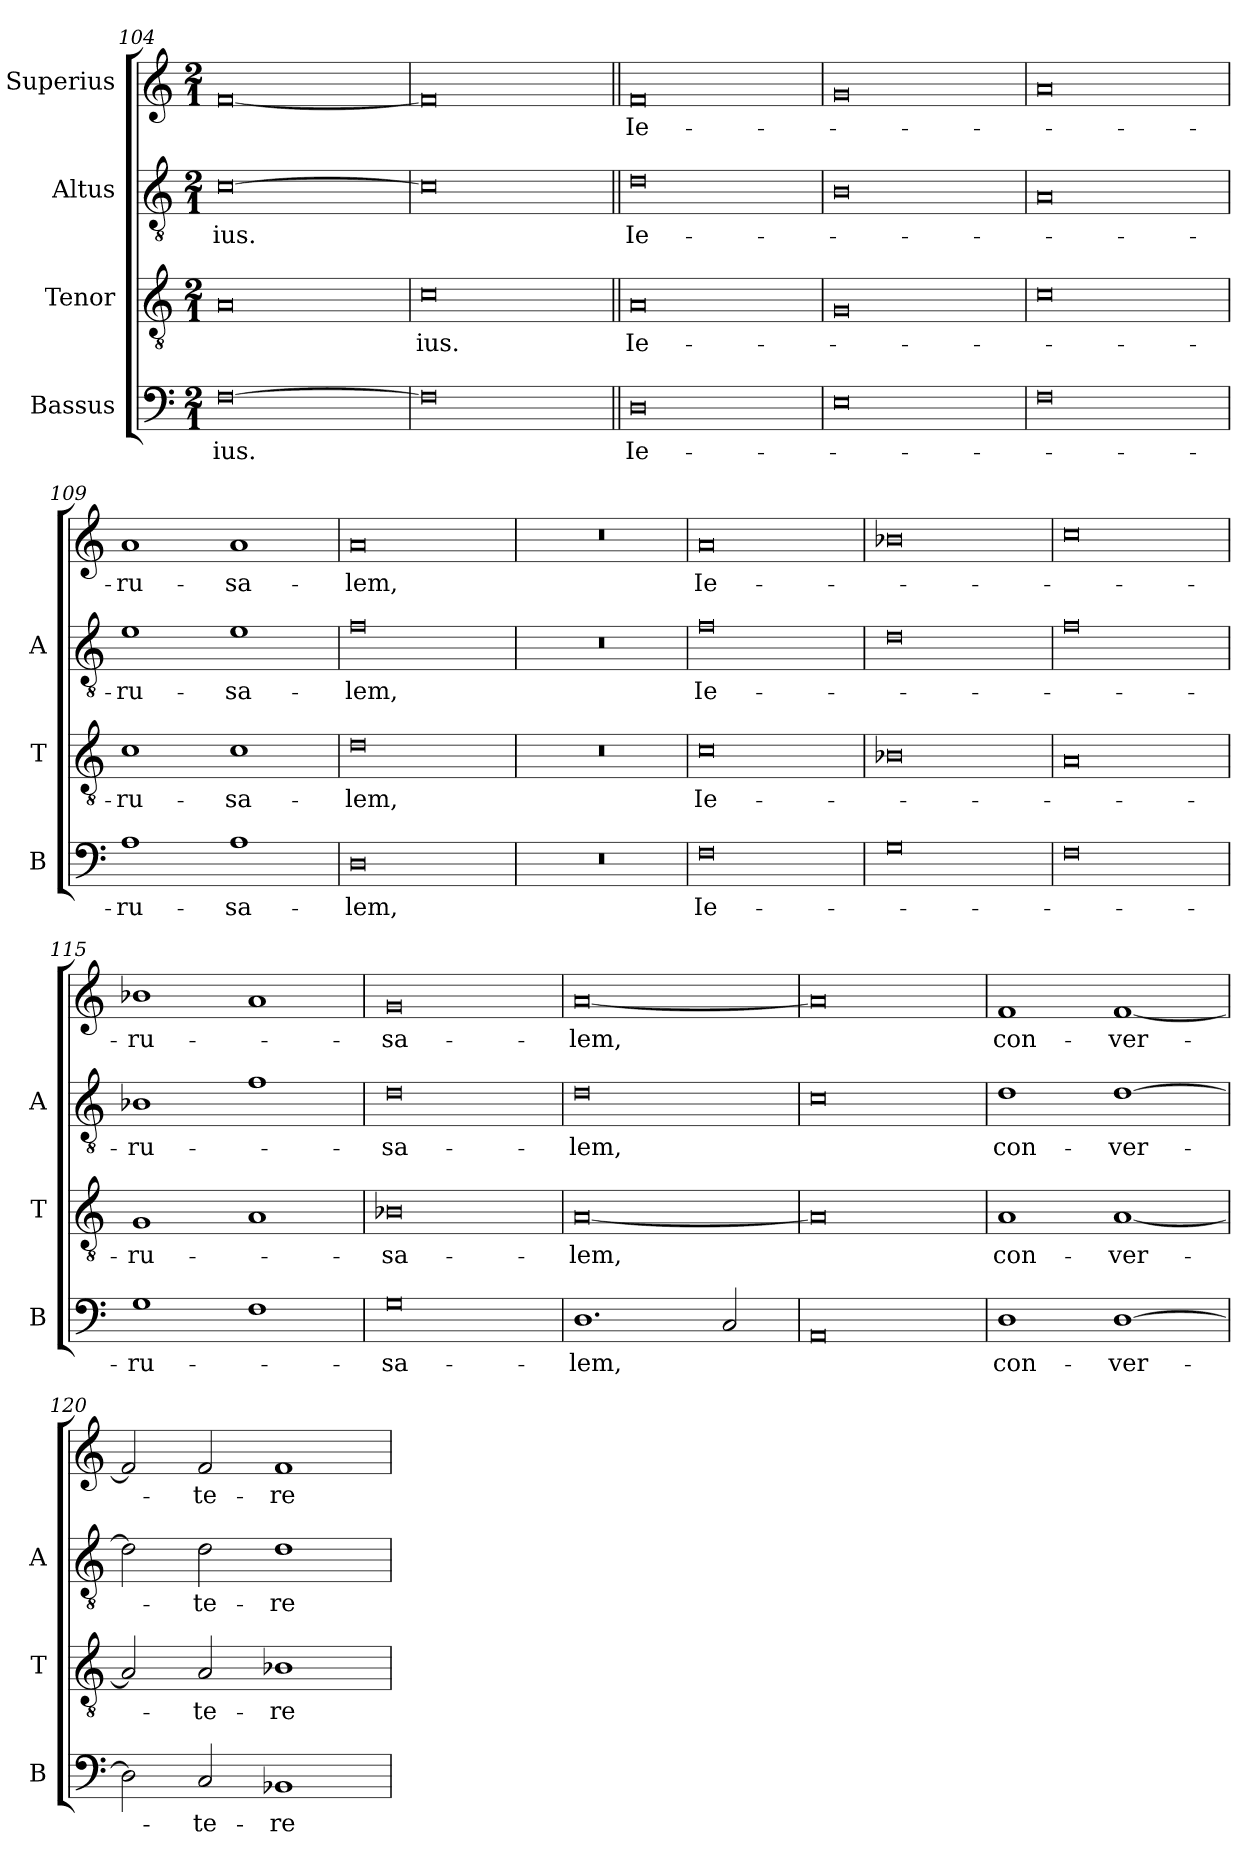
**kern	**text	**kern	**text	**kern	**text	**kern	**text
*part4	*part4	*part3	*part3	*part2	*part2	*part1	*part1
*staff4	*staff4	*staff3	*staff3	*staff2	*staff2	*staff1	*staff1
*I"Bassus	*	*I"Tenor	*	*I"Altus	*	*I"Superius	*
*I'B	*	*I'T	*	*I'A	*	*	*
*clefF4	*	*clefGv2	*	*clefGv2	*	*clefG2	*
*k[]	*	*k[]	*	*k[]	*	*k[]	*
*M2/1	*	*M2/1	*	*M2/1	*	*M2/1	*
=104	=104	=104	=104	=104	=104	=104	=104
[0F	-ius.	0A	.	[0c	-ius.	[0f	.
=105	=105	=105	=105	=105	=105	=105	=105
0F]	.	0c	-ius.	0c]	.	0f]	.
=106||	=106||	=106||	=106||	=106||	=106||	=106||	=106||
0D	Ie-	0A	Ie-	0d	Ie-	0f	Ie-
=107	=107	=107	=107	=107	=107	=107	=107
0E	.	0G	.	0B	.	0g	.
=108	=108	=108	=108	=108	=108	=108	=108
0F	.	0c	.	0A	.	0a	.
=109	=109	=109	=109	=109	=109	=109	=109
1A	-ru-	1c	-ru-	1e	-ru-	1a	-ru-
1A	-sa-	1c	-sa-	1e	-sa-	1a	-sa-
=110	=110	=110	=110	=110	=110	=110	=110
0D	-lem,	0d	-lem,	0f	-lem,	0a	-lem,
=111	=111	=111	=111	=111	=111	=111	=111
0r	.	0r	.	0r	.	0r	.
=112	=112	=112	=112	=112	=112	=112	=112
0F	Ie-	0c	Ie-	0f	Ie-	0a	Ie-
=113	=113	=113	=113	=113	=113	=113	=113
0G	.	0B-X	.	0d	.	0b-X	.
=114	=114	=114	=114	=114	=114	=114	=114
0F	.	0A	.	0f	.	0cc	.
=115	=115	=115	=115	=115	=115	=115	=115
1G	-ru-	1G	-ru-	1B-X	-ru-	1b-X	-ru-
1F	.	1A	.	1f	.	1a	.
=116	=116	=116	=116	=116	=116	=116	=116
0G	-sa-	0B-X	-sa-	0d	-sa-	0g	-sa-
=117	=117	=117	=117	=117	=117	=117	=117
1.D	-lem,	[0A	-lem,	0d	-lem,	[0a	-lem,
2C	.	.	.	.	.	.	.
=118	=118	=118	=118	=118	=118	=118	=118
0AA	.	0A]	.	0c	.	0a]	.
=119	=119	=119	=119	=119	=119	=119	=119
1D	con-	1A	con-	1d	con-	1f	con-
[1D	-ver-	[1A	-ver-	[1d	-ver-	[1f	-ver-
=120	=120	=120	=120	=120	=120	=120	=120
2D]	.	2A]	.	2d]	.	2f]	.
2C	-te-	2A	-te-	2d	-te-	2f	-te-
1BB-X	-re	1B-X	-re	1d	-re	1f	-re
=	=	=	=	=	=	=	=
*-	*-	*-	*-	*-	*-	*-	*-
